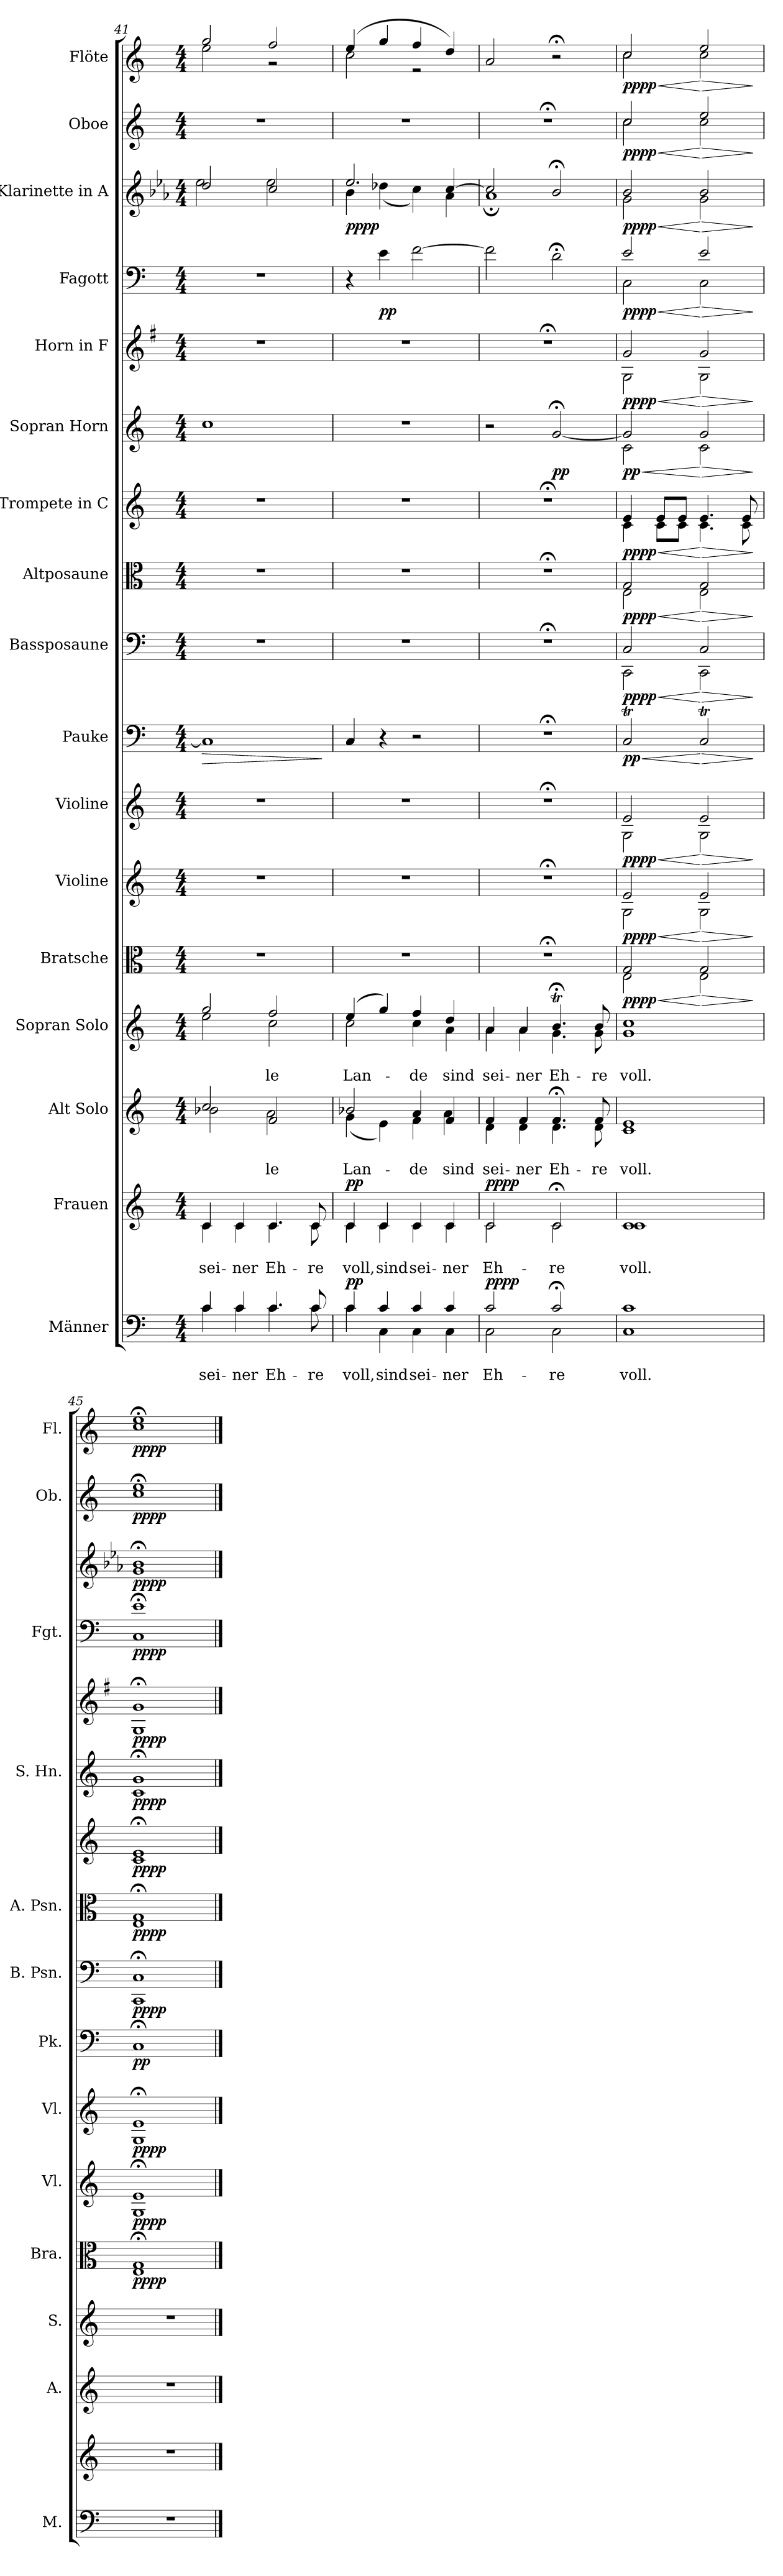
**kern	**text	**text	**dynam	**kern	**text	**text	**dynam	**kern	**text	**text	**kern	**text	**text	**kern	**dynam	**kern	**dynam	**kern	**dynam	**kern	**dynam	**kern	**dynam	**kern	**dynam	**kern	**dynam	**kern	**dynam	**kern	**dynam	**kern	**dynam	**kern	**dynam	**kern	**dynam	**kern	**dynam
*part17	*part17	*part17	*part17	*part16	*part16	*part16	*part16	*part15	*part15	*part15	*part14	*part14	*part14	*part13	*part13	*part12	*part12	*part11	*part11	*part10	*part10	*part9	*part9	*part8	*part8	*part7	*part7	*part6	*part6	*part5	*part5	*part4	*part4	*part3	*part3	*part2	*part2	*part1	*part1
*staff17	*staff17	*staff17	*staff17	*staff16	*staff16	*staff16	*staff16	*staff15	*staff15	*staff15	*staff14	*staff14	*staff14	*staff13	*staff13	*staff12	*staff12	*staff11	*staff11	*staff10	*staff10	*staff9	*staff9	*staff8	*staff8	*staff7	*staff7	*staff6	*staff6	*staff5	*staff5	*staff4	*staff4	*staff3	*staff3	*staff2	*staff2	*staff1	*staff1
*I"Männer	*	*	*	*I"Frauen	*	*	*	*I"Alt Solo	*	*	*I"Sopran Solo	*	*	*I"Bratsche	*	*I"Violine	*	*I"Violine	*	*I"Pauke	*	*I"Bassposaune	*	*I"Altposaune	*	*I"Trompete in C	*	*I"Sopran Horn	*	*I"Horn in F	*	*I"Fagott	*	*I"Klarinette in A	*	*I"Oboe	*	*I"Flöte	*
*I'M.	*	*	*	*	*	*	*	*I'A.	*	*	*I'S.	*	*	*I'Bra.	*	*I'Vl.	*	*I'Vl.	*	*I'Pk.	*	*I'B. Psn.	*	*I'A. Psn.	*	*	*	*I'S. Hn.	*	*	*	*I'Fgt.	*	*	*	*I'Ob.	*	*I'Fl.	*
*clefF4	*	*	*	*clefG2	*	*	*	*clefG2	*	*	*clefG2	*	*	*clefC3	*	*clefG2	*	*clefG2	*	*clefF4	*	*clefF4	*	*clefC3	*	*clefG2	*	*clefG2	*	*clefG2	*	*clefF4	*	*clefG2	*	*clefG2	*	*clefG2	*
*	*	*	*	*	*	*	*	*	*	*	*	*	*	*	*	*	*	*	*	*	*	*	*	*	*	*	*	*	*	*ITrd4c7	*	*	*	*ITrd2c3	*	*	*	*	*
*k[]	*	*	*	*k[]	*	*	*	*k[]	*	*	*k[]	*	*	*k[]	*	*k[]	*	*k[]	*	*k[]	*	*k[]	*	*k[]	*	*k[]	*	*k[]	*	*k[]	*	*k[]	*	*k[]	*	*k[]	*	*k[]	*
*M4/4	*	*	*	*M4/4	*	*	*	*M4/4	*	*	*M4/4	*	*	*M4/4	*	*M4/4	*	*M4/4	*	*M4/4	*	*M4/4	*	*M4/4	*	*M4/4	*	*M4/4	*	*M4/4	*	*M4/4	*	*M4/4	*	*M4/4	*	*M4/4	*
=41	=41	=41	=41	=41	=41	=41	=41	=41	=41	=41	=41	=41	=41	=41	=41	=41	=41	=41	=41	=41	=41	=41	=41	=41	=41	=41	=41	=41	=41	=41	=41	=41	=41	=41	=41	=41	=41	=41	=41
!	!LO:LY:b	!	!	!	!	!	!	!	!	!	!	!	!	!	!	!	!	!	!	!	!	!	!	!	!	!	!	!	!	!	!	!	!	!	!	!	!	!	!
*^	*	*	*	*	*	*	*	*	*	*	*	*	*	*	*	*	*	*	*	*	*	*	*	*	*	*	*	*	*	*	*	*	*	*	*	*	*	*	*
!	!	!	!LO:LY:b	!	!	!LO:LY:b	!	!	!	!	!	!	!	!	!	!	!	!	!	!	!	!	!	!	!	!	!	!	!	!	!	!	!	!	!	!	!	!	!	!
*	*	*	*	*	*^	*	*	*	*	*	*	*	*	*	*	*	*	*	*	*	*	*	*	*	*	*	*	*	*	*	*	*	*	*	*	*	*	*	*	*
!	!	!	!	!	!	!	!	!LO:LY:b	!	!	!	!	!	!	!	!	!	!	!	!	!	!	!LO:HP:b	!	!	!	!	!	!	!	!	!	!	!	!	!	!	!	!	!	!
*	*	*	*	*	*	*	*	*	*	*^	*	*	*^	*	*	*	*	*	*	*	*	*	*	*	*	*	*	*	*	*	*	*	*	*	*	*^	*	*	*	*^	*
4c/	4c\	.	sei-	.	4c/	4c\	.	sei-	.	2cc/	2b-X\	.	.	2gg/	2ee\	.	.	1r	.	1r	.	1r	.	1C]	>	1r	.	1r	.	1r	.	1cc	.	1r	.	1r	.	2b/	2cc\	.	1r	.	2gg/	2ee\	.
!	!	!LO:LY:b	!	!	!	!	!	!	!	!	!	!	!	!	!	!	!	!	!	!	!	!	!	!	!	!	!	!	!	!	!	!	!	!	!	!	!	!	!	!	!	!	!	!	!
!	!	!	!LO:LY:b	!	!	!	!LO:LY:b	!	!	!	!	!	!	!	!	!	!	!	!	!	!	!	!	!	!	!	!	!	!	!	!	!	!	!	!	!	!	!	!	!	!	!	!	!	!
!	!	!	!	!	!	!	!	!LO:LY:b	!	!	!	!	!	!	!	!	!	!	!	!	!	!	!	!	!	!	!	!	!	!	!	!	!	!	!	!	!	!	!	!	!	!	!	!	!
4c/	4c\	.	-ner	.	4c/	4c\	.	-ner	.	.	.	.	.	.	.	.	.	.	.	.	.	.	.	.	.	.	.	.	.	.	.	.	.	.	.	.	.	.	.	.	.	.	.	.	.
!	!	!LO:LY:b	!	!	!	!	!	!	!	!	!	!	!	!	!	!	!	!	!	!	!	!	!	!	!	!	!	!	!	!	!	!	!	!	!	!	!	!	!	!	!	!	!	!	!
!	!	!	!LO:LY:b	!	!	!	!LO:LY:b	!	!	!	!	!	!	!	!	!	!	!	!	!	!	!	!	!	!	!	!	!	!	!	!	!	!	!	!	!	!	!	!	!	!	!	!	!	!
!	!	!	!	!	!	!	!	!LO:LY:b	!	!	!	!LO:LY:b	!	!	!	!	!	!	!	!	!	!	!	!	!	!	!	!	!	!	!	!	!	!	!	!	!	!	!	!	!	!	!	!	!
!	!	!	!	!	!	!	!	!	!	!	!	!	!LO:LY:b	!	!	!LO:LY:b	!	!	!	!	!	!	!	!	!	!	!	!	!	!	!	!	!	!	!	!	!	!	!	!	!	!	!	!	!
!	!	!	!	!	!	!	!	!	!	!	!	!	!	!	!	!	!LO:LY:b	!	!	!	!	!	!	!	!	!	!	!	!	!	!	!	!	!	!	!	!	!	!	!	!	!	!	!	!
4.c/	4.c\	.	Eh-	.	4.c/	4.c\	.	Eh-	.	2f/	2a\	.	-le	2ff/	2cc\	.	-le	.	.	.	.	.	.	.	.	.	.	.	.	.	.	.	.	.	.	.	.	2a/	2cc\	.	.	.	2ff/	2r	.
!	!	!LO:LY:b	!	!	!	!	!	!	!	!	!	!	!	!	!	!	!	!	!	!	!	!	!	!	!	!	!	!	!	!	!	!	!	!	!	!	!	!	!	!	!	!	!	!	!
!	!	!	!LO:LY:b	!	!	!	!LO:LY:b	!	!	!	!	!	!	!	!	!	!	!	!	!	!	!	!	!	!	!	!	!	!	!	!	!	!	!	!	!	!	!	!	!	!	!	!	!	!
!	!	!	!	!	!	!	!	!LO:LY:b	!	!	!	!	!	!	!	!	!	!	!	!	!	!	!	!	!	!	!	!	!	!	!	!	!	!	!	!	!	!	!	!	!	!	!	!	!
8c/	8c\	.	-re	.	8c/	8c\	.	-re	.	.	.	.	.	.	.	.	.	.	.	.	.	.	.	.	.	.	.	.	.	.	.	.	.	.	.	.	.	.	.	.	.	.	.	.	.
*v	*v	*	*	*	*	*	*	*	*	*v	*v	*	*	*v	*v	*	*	*	*	*	*	*	*	*	*	*	*	*	*	*	*	*	*	*	*	*	*	*v	*v	*	*	*	*v	*v	*
*	*	*	*	*v	*v	*	*	*	*	*	*	*	*	*	*	*	*	*	*	*	*	*	*	*	*	*	*	*	*	*	*	*	*	*	*	*	*	*	*	*
.	.	.	.	.	.	.	.	.	.	.	.	.	.	.	.	.	.	.	.	.	]	.	.	.	.	.	.	.	.	.	.	.	.	.	.	.	.	.	.
=42	=42	=42	=42	=42	=42	=42	=42	=42	=42	=42	=42	=42	=42	=42	=42	=42	=42	=42	=42	=42	=42	=42	=42	=42	=42	=42	=42	=42	=42	=42	=42	=42	=42	=42	=42	=42	=42	=42	=42
!	!LO:LY:b	!	!	!	!	!	!	!	!	!	!	!	!	!	!	!	!	!	!	!	!	!	!	!	!	!	!	!	!	!	!	!	!	!	!	!	!	!	!
*^	*	*	*	*	*	*	*	*	*	*	*	*	*	*	*	*	*	*	*	*	*	*	*	*	*	*	*	*	*	*	*	*	*	*	*	*	*	*	*
!	!	!	!LO:LY:b	!	!	!LO:LY:b	!	!	!	!	!	!	!	!	!	!	!	!	!	!	!	!	!	!	!	!	!	!	!	!	!	!	!	!	!	!	!	!	!	!
*	*	*	*	*	*^	*	*	*	*	*	*	*	*	*	*	*	*	*	*	*	*	*	*	*	*	*	*	*	*	*	*	*	*	*	*	*	*	*	*	*
!	!	!	!	!	!	!	!	!LO:LY:b	!	!	!LO:LY:b	!	!	!	!	!	!	!	!	!	!	!	!	!	!	!	!	!	!	!	!	!	!	!	!	!	!	!	!	!	!
*	*	*	*	*	*	*	*	*	*	*^	*	*	*	*	*	*	*	*	*	*	*	*	*	*	*	*	*	*	*	*	*	*	*	*	*	*	*	*	*	*	*
!	!	!	!	!	!	!	!	!	!	!	!	!	!LO:LY:b	!	!LO:LY:b	!	!	!	!	!	!	!	!	!	!	!	!	!	!	!	!	!	!	!	!	!	!	!	!	!	!	!
*	*	*	*	*	*	*	*	*	*	*	*	*	*	*^	*	*	*	*	*	*	*	*	*	*	*	*	*	*	*	*	*	*	*	*	*	*	*	*	*	*	*	*
!	!	!	!	!LO:DY:b	!	!	!	!	!	!	!	!	!	!	!	!	!LO:LY:b	!	!	!	!	!	!	!	!	!	!	!	!	!	!	!	!	!	!	!	!	!	!	!	!	!	!
*	*	*	*	*	*	*	*	*	*	*	*	*	*	*	*	*	*	*	*	*	*	*	*	*	*	*	*	*	*	*	*	*	*	*	*	*	*	*^	*	*	*	*^	*
!	!	!	!	!LO:DY:n=1:b	!	!	!	!	!LO:DY:b	!	!	!	!	!	!	!	!	!	!	!	!	!	!	!	!	!	!	!	!	!	!	!	!	!	!	!	!	!	!	!	!	!	!	!	!
!	!	!	!	!	!	!	!	!	!LO:DY:n=1:b	!	!	!	!	!	!	!	!	!	!	!	!	!	!	!	!	!	!	!	!	!	!	!	!	!	!	!	!	!	!	!LO:DY:b	!	!	!	!	!
!	!	!	!	!	!	!	!	!	!	!	!	!	!	!	!	!	!	!	!	!	!	!	!	!	!	!	!	!	!	!	!	!	!	!	!	!	!	!	!	!LO:DY:n=1:b	!	!	!	!	!
4c/	4c\	.	voll,	p p	4c/	4c\	.	voll,	p p	2b-X/	(4g\	.	Lan-	(4ee/	2cc\	.	Lan-	1r	.	1r	.	1r	.	4C/	.	1r	.	1r	.	1r	.	1r	.	1r	.	4r	.	2.cc/	4g\	pp pp	1r	.	(4ee/	2cc\	.
!	!	!LO:LY:b	!	!	!	!	!	!	!	!	!	!	!	!	!	!	!	!	!	!	!	!	!	!	!	!	!	!	!	!	!	!	!	!	!	!	!	!	!	!	!	!	!	!	!
!	!	!	!LO:LY:b	!	!	!	!LO:LY:b	!	!	!	!	!	!	!	!	!	!	!	!	!	!	!	!	!	!	!	!	!	!	!	!	!	!	!	!	!	!	!	!	!	!	!	!	!	!
!	!	!	!	!	!	!	!	!LO:LY:b	!	!	!	!	!	!	!	!	!	!	!	!	!	!	!	!	!	!	!	!	!	!	!	!	!	!	!	!	!LO:DY:b	!	!	!	!	!	!	!	!
4c/	4C\	.	sind	.	4c/	4c\	.	sind	.	.	4e\)	.	.	4gg/)	.	.	.	.	.	.	.	.	.	4r	.	.	.	.	.	.	.	.	.	.	.	4e\	pp	.	(4b-X\	.	.	.	4gg/	.	.
!	!	!LO:LY:b	!	!	!	!	!	!	!	!	!	!	!	!	!	!	!	!	!	!	!	!	!	!	!	!	!	!	!	!	!	!	!	!	!	!	!	!	!	!	!	!	!	!	!
!	!	!	!LO:LY:b	!	!	!	!LO:LY:b	!	!	!	!	!	!	!	!	!	!	!	!	!	!	!	!	!	!	!	!	!	!	!	!	!	!	!	!	!	!	!	!	!	!	!	!	!	!
!	!	!	!	!	!	!	!	!LO:LY:b	!	!	!	!LO:LY:b	!	!	!	!	!	!	!	!	!	!	!	!	!	!	!	!	!	!	!	!	!	!	!	!	!	!	!	!	!	!	!	!	!
!	!	!	!	!	!	!	!	!	!	!	!	!	!LO:LY:b	!	!	!LO:LY:b	!	!	!	!	!	!	!	!	!	!	!	!	!	!	!	!	!	!	!	!	!	!	!	!	!	!	!	!	!
!	!	!	!	!	!	!	!	!	!	!	!	!	!	!	!	!	!LO:LY:b	!	!	!	!	!	!	!	!	!	!	!	!	!	!	!	!	!	!	!	!	!	!	!	!	!	!	!	!
4c/	4C\	.	sei-	.	4c/	4c\	.	sei-	.	4a/	4f\	.	-de	4ff/	4cc\	.	-de	.	.	.	.	.	.	2r	.	.	.	.	.	.	.	.	.	.	.	[2f\	.	.	4a\)	.	.	.	4ff/	2r	.
!	!	!LO:LY:b	!	!	!	!	!	!	!	!	!	!	!	!	!	!	!	!	!	!	!	!	!	!	!	!	!	!	!	!	!	!	!	!	!	!	!	!	!	!	!	!	!	!	!
!	!	!	!LO:LY:b	!	!	!	!LO:LY:b	!	!	!	!	!	!	!	!	!	!	!	!	!	!	!	!	!	!	!	!	!	!	!	!	!	!	!	!	!	!	!	!	!	!	!	!	!	!
!	!	!	!	!	!	!	!	!LO:LY:b	!	!	!	!LO:LY:b	!	!	!	!	!	!	!	!	!	!	!	!	!	!	!	!	!	!	!	!	!	!	!	!	!	!	!	!	!	!	!	!	!
!	!	!	!	!	!	!	!	!	!	!	!	!	!LO:LY:b	!	!	!LO:LY:b	!	!	!	!	!	!	!	!	!	!	!	!	!	!	!	!	!	!	!	!	!	!	!	!	!	!	!	!	!
!	!	!	!	!	!	!	!	!	!	!	!	!	!	!	!	!	!LO:LY:b	!	!	!	!	!	!	!	!	!	!	!	!	!	!	!	!	!	!	!	!	!	!	!	!	!	!	!	!
4c/	4C\	.	-ner	.	4c/	4c\	.	-ner	.	4f/	4a\	.	sind	4dd/	4a\	.	sind	.	.	.	.	.	.	.	.	.	.	.	.	.	.	.	.	.	.	.	.	[4a/	4f\	.	.	.	4dd/)	.	.
*	*	*	*	*	*	*	*	*	*	*	*	*	*	*	*	*	*	*	*	*	*	*	*	*	*	*	*	*	*	*	*	*	*	*	*	*	*	*	*	*	*	*	*v	*v	*
=43	=43	=43	=43	=43	=43	=43	=43	=43	=43	=43	=43	=43	=43	=43	=43	=43	=43	=43	=43	=43	=43	=43	=43	=43	=43	=43	=43	=43	=43	=43	=43	=43	=43	=43	=43	=43	=43	=43	=43	=43	=43	=43	=43	=43
!	!	!LO:LY:b	!	!	!	!	!	!	!	!	!	!	!	!	!	!	!	!	!	!	!	!	!	!	!	!	!	!	!	!	!	!	!	!	!	!	!	!	!	!	!	!	!	!
!	!	!	!LO:LY:b	!	!	!	!LO:LY:b	!	!	!	!	!	!	!	!	!	!	!	!	!	!	!	!	!	!	!	!	!	!	!	!	!	!	!	!	!	!	!	!	!	!	!	!	!
!	!	!	!	!	!	!	!	!LO:LY:b	!	!	!	!LO:LY:b	!	!	!	!	!	!	!	!	!	!	!	!	!	!	!	!	!	!	!	!	!	!	!	!	!	!	!	!	!	!	!	!
!	!	!	!	!	!	!	!	!	!	!	!	!	!LO:LY:b	!	!	!LO:LY:b	!	!	!	!	!	!	!	!	!	!	!	!	!	!	!	!	!	!	!	!	!	!	!	!	!	!	!	!
!	!	!	!	!LO:DY:b	!	!	!	!	!	!	!	!	!	!	!	!	!LO:LY:b	!	!	!	!	!	!	!	!	!	!	!	!	!	!	!	!	!	!	!	!	!	!	!	!	!	!	!
!	!	!	!	!LO:DY:n=1:b	!	!	!	!	!LO:DY:b	!	!	!	!	!	!	!	!	!	!	!	!	!	!	!	!	!	!	!	!	!	!	!	!	!	!	!	!	!	!	!	!	!	!	!
!	!	!	!	!	!	!	!	!	!LO:DY:n=1:b	!	!	!	!	!	!	!	!	!	!	!	!	!	!	!	!	!	!	!	!	!	!	!	!	!	!	!	!	!	!	!	!	!	!	!
2c/	2C\	.	Eh-	pp pp	2c/	2c\	.	Eh-	pp pp	4f/	4d\	.	sei-	4a/	4a\	.	sei-	1r;<	.	1r;<	.	1r;<	.	1r;<	.	1r;<	.	1r;<	.	1r;<	.	2r	.	1r;<	.	2f\]	.	2a/]	1f;	.	1r;<	.	2a/	.
!	!	!	!	!	!	!	!	!	!	!	!	!LO:LY:b	!	!	!	!	!	!	!	!	!	!	!	!	!	!	!	!	!	!	!	!	!	!	!	!	!	!	!	!	!	!	!	!
!	!	!	!	!	!	!	!	!	!	!	!	!	!LO:LY:b	!	!	!LO:LY:b	!	!	!	!	!	!	!	!	!	!	!	!	!	!	!	!	!	!	!	!	!	!	!	!	!	!	!	!
!	!	!	!	!	!	!	!	!	!	!	!	!	!	!	!	!	!LO:LY:b	!	!	!	!	!	!	!	!	!	!	!	!	!	!	!	!	!	!	!	!	!	!	!	!	!	!	!
.	.	.	.	.	.	.	.	.	.	4f/	4d\	.	-ner	4a/	4a\	.	-ner	.	.	.	.	.	.	.	.	.	.	.	.	.	.	.	.	.	.	.	.	.	.	.	.	.	.	.
!	!	!LO:LY:b	!	!	!	!	!	!	!	!	!	!	!	!	!	!	!	!	!	!	!	!	!	!	!	!	!	!	!	!	!	!	!	!	!	!	!	!	!	!	!	!	!	!
!	!	!	!LO:LY:b	!	!	!	!LO:LY:b	!	!	!	!	!	!	!	!	!	!	!	!	!	!	!	!	!	!	!	!	!	!	!	!	!	!	!	!	!	!	!	!	!	!	!	!	!
!	!	!	!	!	!	!	!	!LO:LY:b	!	!	!	!LO:LY:b	!	!	!	!	!	!	!	!	!	!	!	!	!	!	!	!	!	!	!	!	!	!	!	!	!	!	!	!	!	!	!	!
!	!	!	!	!	!	!	!	!	!	!	!	!	!LO:LY:b	!	!	!LO:LY:b	!	!	!	!	!	!	!	!	!	!	!	!	!	!	!	!	!	!	!	!	!	!	!	!	!	!	!	!
!	!	!	!	!	!	!	!	!	!	!	!	!	!	!	!	!	!LO:LY:b	!	!	!	!	!	!	!	!	!	!	!	!	!	!	!	!LO:DY:b	!	!	!	!	!	!	!	!	!	!	!
2c;</	2C\	.	-re	.	2c;</	2c\	.	-re	.	4.f;</	4.d\	.	Eh-	4.b;<t/	4.g\	.	Eh-	.	.	.	.	.	.	.	.	.	.	.	.	.	.	[2g;</	pp	.	.	2d;<\	.	2g;</	.	.	.	.	2r;<	.
!	!	!	!	!	!	!	!	!	!	!	!	!LO:LY:b	!	!	!	!	!	!	!	!	!	!	!	!	!	!	!	!	!	!	!	!	!	!	!	!	!	!	!	!	!	!	!	!
!	!	!	!	!	!	!	!	!	!	!	!	!	!LO:LY:b	!	!	!LO:LY:b	!	!	!	!	!	!	!	!	!	!	!	!	!	!	!	!	!	!	!	!	!	!	!	!	!	!	!	!
!	!	!	!	!	!	!	!	!	!	!	!	!	!	!	!	!	!LO:LY:b	!	!	!	!	!	!	!	!	!	!	!	!	!	!	!	!	!	!	!	!	!	!	!	!	!	!	!
.	.	.	.	.	.	.	.	.	.	8f/	8d\	.	-re	8b/	8g\	.	-re	.	.	.	.	.	.	.	.	.	.	.	.	.	.	.	.	.	.	.	.	.	.	.	.	.	.	.
!!LO:PB:g=z
=44	=44	=44	=44	=44	=44	=44	=44	=44	=44	=44	=44	=44	=44	=44	=44	=44	=44	=44	=44	=44	=44	=44	=44	=44	=44	=44	=44	=44	=44	=44	=44	=44	=44	=44	=44	=44	=44	=44	=44	=44	=44	=44	=44	=44
!	!	!LO:LY:b	!	!	!	!	!	!	!	!	!	!	!	!	!	!	!	!	!	!	!	!	!	!	!	!	!	!	!	!	!	!	!	!	!	!	!	!	!	!	!	!	!	!
!	!	!	!LO:LY:b	!	!	!	!LO:LY:b	!	!	!	!	!	!	!	!	!	!	!	!	!	!	!	!	!	!	!	!	!	!	!	!	!	!	!	!	!	!	!	!	!	!	!	!	!
!	!	!	!	!	!	!	!	!LO:LY:b	!	!	!	!LO:LY:b	!	!	!	!	!	!	!	!	!	!	!	!	!	!	!	!	!	!	!	!	!	!	!	!	!	!	!	!	!	!	!	!
!	!	!	!	!	!	!	!	!	!	!	!	!	!LO:LY:b	!	!	!LO:LY:b	!	!	!	!	!	!	!	!	!	!	!	!	!	!	!	!	!	!	!	!	!	!	!	!	!	!	!	!
!	!	!	!	!	!	!	!	!	!	!	!	!	!	!	!	!	!LO:LY:b	!	!LO:HP:b	!	!LO:HP:b	!	!LO:HP:b	!	!LO:HP:b	!	!LO:HP:b	!	!LO:HP:b	!	!LO:HP:b	!	!LO:HP:b	!	!LO:HP:b	!	!LO:HP:b	!	!	!LO:HP:b	!	!LO:HP:b	!	!LO:HP:b
*	*	*	*	*	*	*	*	*	*	*	*	*	*	*	*	*	*	*^	*	*^	*	*^	*	*	*	*^	*	*^	*	*^	*	*^	*	*^	*	*^	*	*	*	*	*^	*	*^	*
!	!	!	!	!	!	!	!	!	!	!	!	!	!	!	!	!	!	!	!	!LO:DY:n=1:b	!	!	!	!	!	!	!	!	!	!	!	!	!	!	!	!	!	!	!	!	!	!	!	!	!	!	!	!	!	!	!	!	!	!	!
!	!	!	!	!	!	!	!	!	!	!	!	!	!	!	!	!	!	!	!	!LO:DY:n=2:b	!	!	!LO:DY:n=1:b	!	!	!	!	!	!	!	!	!	!	!	!	!	!	!	!	!	!	!	!	!	!	!	!	!	!	!	!	!	!	!	!
!	!	!	!	!	!	!	!	!	!	!	!	!	!	!	!	!	!	!	!	!	!	!	!LO:DY:n=2:b	!	!	!LO:DY:n=1:b	!	!	!	!	!	!	!	!	!	!	!	!	!	!	!	!	!	!	!	!	!	!	!	!	!	!	!	!	!
!	!	!	!	!	!	!	!	!	!	!	!	!	!	!	!	!	!	!	!	!	!	!	!	!	!	!LO:DY:n=2:b	!	!LO:DY:n=1:b	!	!	!LO:DY:n=1:b	!	!	!	!	!	!	!	!	!	!	!	!	!	!	!	!	!	!	!	!	!	!	!	!
!	!	!	!	!	!	!	!	!	!	!	!	!	!	!	!	!	!	!	!	!	!	!	!	!	!	!	!	!	!	!	!LO:DY:n=2:b	!	!	!LO:DY:n=1:b	!	!	!	!	!	!	!	!	!	!	!	!	!	!	!	!	!	!	!	!	!
!	!	!	!	!	!	!	!	!	!	!	!	!	!	!	!	!	!	!	!	!	!	!	!	!	!	!	!	!	!	!	!	!	!	!LO:DY:n=2:b	!	!	!LO:DY:n=1:b	!	!	!	!	!	!	!	!	!	!	!	!	!	!	!	!	!	!
!	!	!	!	!	!	!	!	!	!	!	!	!	!	!	!	!	!	!	!	!	!	!	!	!	!	!	!	!	!	!	!	!	!	!	!	!	!LO:DY:n=2:b	!	!	!LO:DY:n=1:b	!	!	!LO:DY:n=1:b	!	!	!	!	!	!	!	!	!	!	!	!
!	!	!	!	!	!	!	!	!	!	!	!	!	!	!	!	!	!	!	!	!	!	!	!	!	!	!	!	!	!	!	!	!	!	!	!	!	!	!	!	!	!	!	!LO:DY:n=2:b	!	!	!LO:DY:n=1:b	!	!	!	!	!	!	!	!	!
!	!	!	!	!	!	!	!	!	!	!	!	!	!	!	!	!	!	!	!	!	!	!	!	!	!	!	!	!	!	!	!	!	!	!	!	!	!	!	!	!	!	!	!	!	!	!LO:DY:n=2:b	!	!	!LO:DY:n=1:b	!	!	!	!	!	!
!	!	!	!	!	!	!	!	!	!	!	!	!	!	!	!	!	!	!	!	!	!	!	!	!	!	!	!	!	!	!	!	!	!	!	!	!	!	!	!	!	!	!	!	!	!	!	!	!	!LO:DY:n=2:b	!	!	!LO:DY:n=1:b	!	!	!
!	!	!	!	!	!	!	!	!	!	!	!	!	!	!	!	!	!	!	!	!	!	!	!	!	!	!	!	!	!	!	!	!	!	!	!	!	!	!	!	!	!	!	!	!	!	!	!	!	!	!	!	!LO:DY:n=2:b	!	!	!LO:DY:n=1:b
!	!	!	!	!	!	!	!	!	!	!	!	!	!	!	!	!	!	!	!	!	!	!	!	!	!	!	!	!	!	!	!	!	!	!	!	!	!	!	!	!	!	!	!	!	!	!	!	!	!	!	!	!	!	!	!LO:DY:n=2:b
1c	1C	.	voll.	.	1c	1c	.	voll.	.	1e	1c	.	voll.	1cc	1g	.	voll.	2G/	2E\	< pp pp	2e/	2G\	< pp pp	2e/	2G\	< pp pp	2CT/	< pp	2C/	2CC\	< pp pp	2G/	2E\	< pp pp	4e/	4c\	< pp pp	2g/]	2c\	< pp	2c/	2C\	< pp pp	2e/	2C\	< pp pp	2g/	2e\	< pp pp	2cc/	2cc\	< pp pp	2cc/	2cc\	< pp pp
.	.	.	.	.	.	.	.	.	.	.	.	.	.	.	.	.	.	.	.	.	.	.	.	.	.	.	.	.	.	.	.	.	.	.	8e/L	8c\L	.	.	.	.	.	.	.	.	.	.	.	.	.	.	.	.	.	.	.
.	.	.	.	.	.	.	.	.	.	.	.	.	.	.	.	.	.	.	.	.	.	.	.	.	.	.	.	.	.	.	.	.	.	.	8e/J	8c\J	.	.	.	.	.	.	.	.	.	.	.	.	.	.	.	.	.	.	.
!	!	!	!	!	!	!	!	!	!	!	!	!	!	!	!	!	!	!	!	!LO:HP:n=1:b	!	!	!LO:HP:n=1:b	!	!	!LO:HP:n=1:b	!	!LO:HP:n=1:b	!	!	!LO:HP:n=1:b	!	!	!LO:HP:n=1:b	!	!	!LO:HP:n=1:b	!	!	!LO:HP:n=1:b	!	!	!LO:HP:n=1:b	!	!	!LO:HP:n=1:b	!	!	!LO:HP:n=1:b	!	!	!LO:HP:n=1:b	!	!	!LO:HP:n=1:b
.	.	.	.	.	.	.	.	.	.	.	.	.	.	.	.	.	.	2G/	2E\	[ >	2e/	2G\	[ >	2e/	2G\	[ >	2CT/	[ >	2C/	2CC\	[ >	2G/	2E\	[ >	4.e/	4.c\	[ >	2g/	2c\	[ >	2c/	2C\	[ >	2e/	2C\	[ >	2g/	2e\	[ >	2ee/	2cc\	[ >	2ee/	2cc\	[ >
.	.	.	.	.	.	.	.	.	.	.	.	.	.	.	.	.	.	.	.	.	.	.	.	.	.	.	.	.	.	.	.	.	.	.	8e/	8c\	.	.	.	.	.	.	.	.	.	.	.	.	.	.	.	.	.	.	.
*v	*v	*	*	*	*	*	*	*	*	*v	*v	*	*	*v	*v	*	*	*v	*v	*	*v	*v	*	*v	*v	*	*	*	*v	*v	*	*v	*v	*	*v	*v	*	*v	*v	*	*v	*v	*	*v	*v	*	*v	*v	*	*v	*v	*	*v	*v	*
*	*	*	*	*v	*v	*	*	*	*	*	*	*	*	*	*	*	*	*	*	*	*	*	*	*	*	*	*	*	*	*	*	*	*	*	*	*	*	*	*	*
.	.	.	.	.	.	.	.	.	.	.	.	.	.	.	]	.	]	.	]	.	]	.	]	.	]	.	]	.	]	.	]	.	]	.	]	.	]	.	]
=45	=45	=45	=45	=45	=45	=45	=45	=45	=45	=45	=45	=45	=45	=45	=45	=45	=45	=45	=45	=45	=45	=45	=45	=45	=45	=45	=45	=45	=45	=45	=45	=45	=45	=45	=45	=45	=45	=45	=45
*	*	*	*	*	*	*	*	*	*	*	*	*	*	*^	*	*^	*	*^	*	*	*	*^	*	*^	*	*^	*	*^	*	*^	*	*^	*	*^	*	*^	*	*^	*
!	!	!	!	!	!	!	!	!	!	!	!	!	!	!	!	!LO:DY:b	!	!	!	!	!	!	!	!	!	!	!	!	!	!	!	!	!	!	!	!	!	!	!	!	!	!	!	!	!	!	!	!	!	!	!
!	!	!	!	!	!	!	!	!	!	!	!	!	!	!	!	!LO:DY:n=1:b	!	!	!LO:DY:b	!	!	!	!	!	!	!	!	!	!	!	!	!	!	!	!	!	!	!	!	!	!	!	!	!	!	!	!	!	!	!	!
!	!	!	!	!	!	!	!	!	!	!	!	!	!	!	!	!	!	!	!LO:DY:n=1:b	!	!	!LO:DY:b	!	!	!	!	!	!	!	!	!	!	!	!	!	!	!	!	!	!	!	!	!	!	!	!	!	!	!	!	!
!	!	!	!	!	!	!	!	!	!	!	!	!	!	!	!	!	!	!	!	!	!	!LO:DY:n=1:b	!	!LO:DY:b	!	!	!LO:DY:b	!	!	!	!	!	!	!	!	!	!	!	!	!	!	!	!	!	!	!	!	!	!	!	!
!	!	!	!	!	!	!	!	!	!	!	!	!	!	!	!	!	!	!	!	!	!	!	!	!	!	!	!LO:DY:n=1:b	!	!	!LO:DY:b	!	!	!	!	!	!	!	!	!	!	!	!	!	!	!	!	!	!	!	!	!
!	!	!	!	!	!	!	!	!	!	!	!	!	!	!	!	!	!	!	!	!	!	!	!	!	!	!	!	!	!	!LO:DY:n=1:b	!	!	!LO:DY:b	!	!	!	!	!	!	!	!	!	!	!	!	!	!	!	!	!	!
!	!	!	!	!	!	!	!	!	!	!	!	!	!	!	!	!	!	!	!	!	!	!	!	!	!	!	!	!	!	!	!	!	!LO:DY:n=1:b	!	!	!LO:DY:b	!	!	!	!	!	!	!	!	!	!	!	!	!	!	!
!	!	!	!	!	!	!	!	!	!	!	!	!	!	!	!	!	!	!	!	!	!	!	!	!	!	!	!	!	!	!	!	!	!	!	!	!LO:DY:n=1:b	!	!	!LO:DY:b	!	!	!	!	!	!	!	!	!	!	!	!
!	!	!	!	!	!	!	!	!	!	!	!	!	!	!	!	!	!	!	!	!	!	!	!	!	!	!	!	!	!	!	!	!	!	!	!	!	!	!	!LO:DY:n=1:b	!	!	!LO:DY:b	!	!	!	!	!	!	!	!	!
!	!	!	!	!	!	!	!	!	!	!	!	!	!	!	!	!	!	!	!	!	!	!	!	!	!	!	!	!	!	!	!	!	!	!	!	!	!	!	!	!	!	!LO:DY:n=1:b	!	!	!LO:DY:b	!	!	!	!	!	!
!	!	!	!	!	!	!	!	!	!	!	!	!	!	!	!	!	!	!	!	!	!	!	!	!	!	!	!	!	!	!	!	!	!	!	!	!	!	!	!	!	!	!	!	!	!LO:DY:n=1:b	!	!	!LO:DY:b	!	!	!
!	!	!	!	!	!	!	!	!	!	!	!	!	!	!	!	!	!	!	!	!	!	!	!	!	!	!	!	!	!	!	!	!	!	!	!	!	!	!	!	!	!	!	!	!	!	!	!	!LO:DY:n=1:b	!	!	!LO:DY:b
!	!	!	!	!	!	!	!	!	!	!	!	!	!	!	!	!	!	!	!	!	!	!	!	!	!	!	!	!	!	!	!	!	!	!	!	!	!	!	!	!	!	!	!	!	!	!	!	!	!	!	!LO:DY:n=1:b
1r	.	.	.	1r	.	.	.	1r	.	.	1r	.	.	1G;<	1E	pp pp	1e;<	1G	pp pp	1e;<	1G	pp pp	1C;<	pp	1C;<	1CC	pp pp	1G;<	1E	pp pp	1e;<	1c	pp pp	1g;<	1c	pp pp	1c;<	1C	pp pp	1e;<	1C	pp pp	1g;<	1e	pp pp	1ee;<	1cc	pp pp	1ee;<	1cc	pp pp
*	*	*	*	*	*	*	*	*	*	*	*	*	*	*v	*v	*	*	*	*	*v	*v	*	*	*	*v	*v	*	*v	*v	*	*v	*v	*	*v	*v	*	*v	*v	*	*v	*v	*	*v	*v	*	*v	*v	*	*v	*v	*
*	*	*	*	*	*	*	*	*	*	*	*	*	*	*	*	*v	*v	*	*	*	*	*	*	*	*	*	*	*	*	*	*	*	*	*	*	*	*	*	*	*
==	==	==	==	==	==	==	==	==	==	==	==	==	==	==	==	==	==	==	==	==	==	==	==	==	==	==	==	==	==	==	==	==	==	==	==	==	==	==	==
*-	*-	*-	*-	*-	*-	*-	*-	*-	*-	*-	*-	*-	*-	*-	*-	*-	*-	*-	*-	*-	*-	*-	*-	*-	*-	*-	*-	*-	*-	*-	*-	*-	*-	*-	*-	*-	*-	*-	*-
